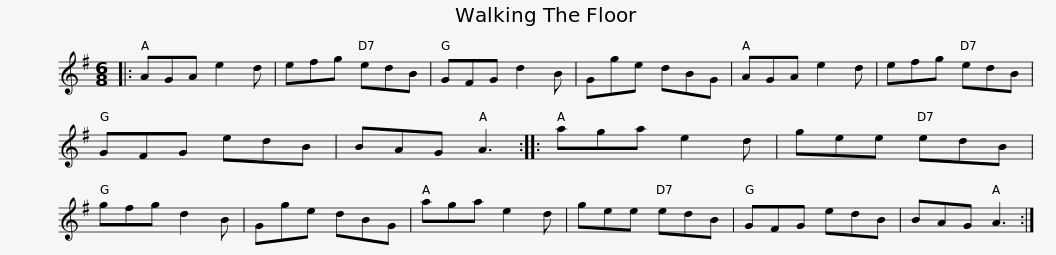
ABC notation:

X:1
L:1/8
M:6/8
I:linebreak $
K:G
V:1 treble
V:1
|: AGA e2 d | efg edB | GFG d2 B | Gge dBG | AGA e2 d | %5
 efg edB | GFG edB |$ BAG A3 :: aga e2 d | gee edB | %10
 gfg d2 B | Gge dBG | aga e2 d | gee edB | GFG edB |$ %15
 BAG A3 :| %16
